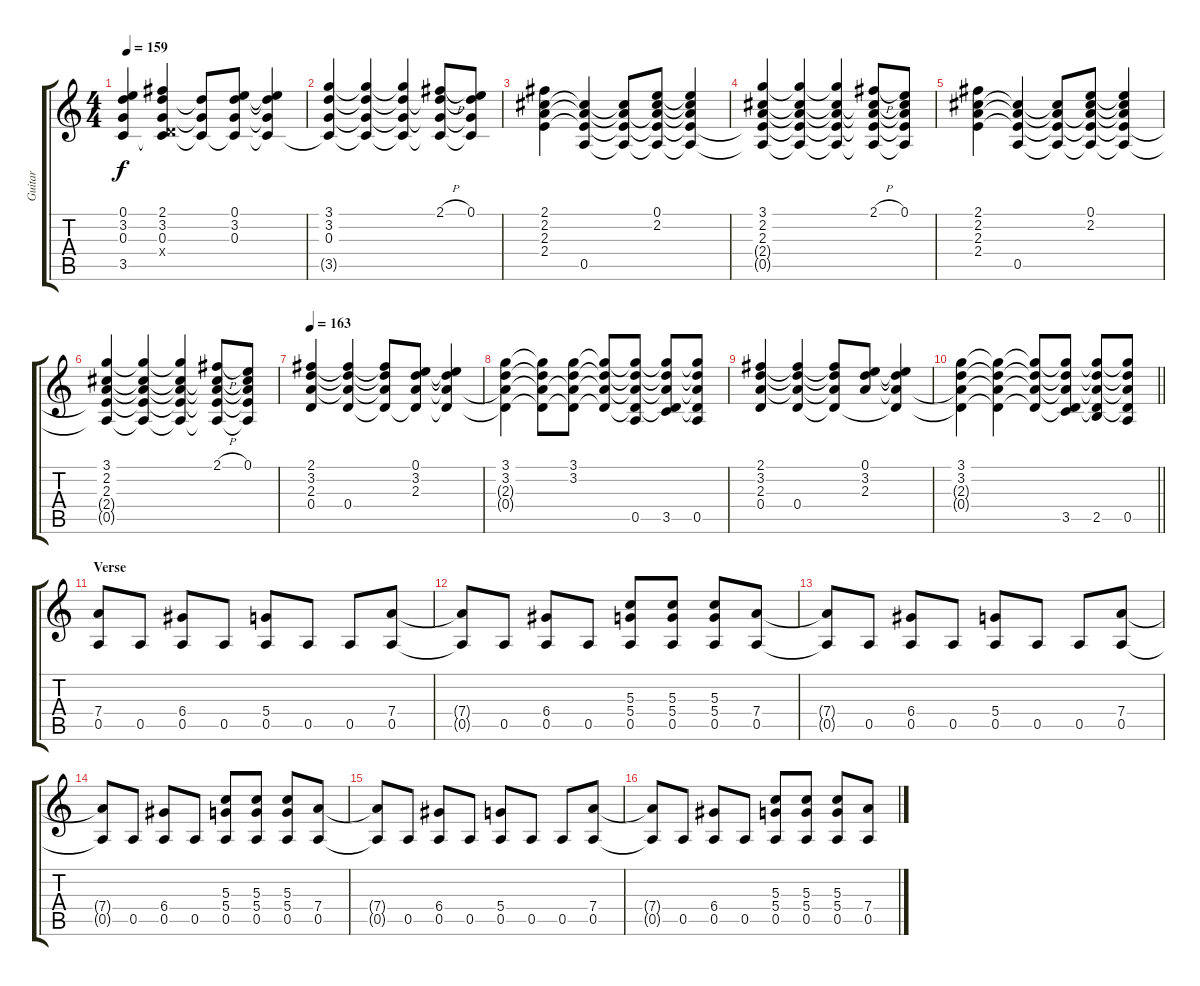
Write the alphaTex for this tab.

\track ("Guitar" "Guitar") {instrument acousticguitarsteel}
\staff {score tabs}
\tuning (E4 B3 G3 D3 A2 E2) {hide}
\ts (4 4)
\tempo 159
\clef g2
\ks c
(0.1{t} 3.2{t} 0.3{t} 3.5).4{dy f} (2.1 3.2 0.3 0.4{x} 3.5{t}).4 (3.2{t} 0.3{t} 3.5{t}).8 (0.1 3.2 0.3 3.5{t}).8 (0.1{t} 3.2{t} 0.3{t} 3.5{t}).4 |
(3.1 3.2 0.3 3.5{t}).4 (3.1{t} 3.2{t} 0.3{t} 3.5{t}).4 (3.1{t} 3.2{t} 0.3{t} 3.5{t}).4 (2.1{h} 3.2{t} 0.3{t} 3.5{t}).8 (0.1 3.2{t} 0.3{t} 3.5{t}).8 |
(2.1 2.2 2.3 2.4).4 (2.2{t} 2.3{t} 2.4{t} 0.5).4 (2.2{t} 2.3{t} 2.4{t} 0.5{t}).8 (0.1 2.2 2.3{t} 2.4{t} 0.5{t}).8 (0.1{t} 2.2{t} 2.3{t} 2.4{t} 0.5{t}).4 |
(3.1 2.2 2.3 2.4{t} 0.5{t}).4 (3.1{t} 2.2{t} 2.3{t} 2.4{t} 0.5{t}).4 (3.1{t} 2.2{t} 2.3{t} 2.4{t} 0.5{t}).4 (2.1{h} 2.2{t} 2.3{t} 2.4{t} 0.5{t}).8 (0.1 2.2{t} 2.3{t} 2.4{t} 0.5{t}).8 |
(2.1 2.2 2.3 2.4).4 (2.2{t} 2.3{t} 2.4{t} 0.5).4 (2.2{t} 2.3{t} 2.4{t} 0.5{t}).8 (0.1 2.2 2.3{t} 2.4{t} 0.5{t}).8 (0.1{t} 2.2{t} 2.3{t} 2.4{t} 0.5{t}).4 |
(3.1 2.2 2.3 2.4{t} 0.5{t}).4 (3.1{t} 2.2{t} 2.3{t} 2.4{t} 0.5{t}).4 (3.1{t} 2.2{t} 2.3{t} 2.4{t} 0.5{t}).4 (2.1{h} 2.2{t} 2.3{t} 2.4{t} 0.5{t}).8 (0.1 2.2{t} 2.3{t} 2.4{t} 0.5{t}).8 |
\tempo 163
(2.1 3.2 2.3 0.4).4 (2.1{t} 3.2{t} 2.3{t} 0.4).4 (2.1{t} 3.2{t} 2.3{t} 0.4{t}).8 (0.1 3.2 2.3 0.4{t}).8 (0.1{t} 3.2{t} 2.3{t} 0.4{t}).4 |
(3.1 3.2 2.3{t} 0.4{t}).4 (3.1{t} 3.2{t} 2.3{t} 0.4{t}).8 (3.1 3.2 2.3{t} 0.4{t}).8 (3.1{t} 3.2{t} 2.3{t} 0.4{t}).8 (3.1{t} 3.2{t} 2.3{t} 0.4{t} 0.5).8 (3.1{t} 3.2{t} 2.3{t} 0.4{t} 3.5).8 (3.1{t} 3.2{t} 2.3{t} 0.4{t} 0.5).8 |
(2.1 3.2 2.3 0.4).4 (2.1{t} 3.2{t} 2.3{t} 0.4).4 (2.1{t} 3.2{t} 2.3{t} 0.4{t}).8 (0.1 3.2 2.3).8 (0.1{t} 3.2{t} 2.3{t} 0.4{t}).4 |
\barLineRight lightlight
(3.1 3.2 2.3{t} 0.4{t}).4 (3.1{t} 3.2{t} 2.3{t} 0.4{t}).4 (3.1{t} 3.2{t} 2.3{t} 0.4{t}).8 (3.1{t} 3.2{t} 2.3{t} 0.4{t} 3.5).8 (3.1{t} 3.2{t} 2.3{t} 0.4{t} 2.5).8 (3.1{t} 3.2{t} 2.3{t} 0.4{t} 0.5).8 |
\section ("" "Verse")
(7.4 0.5).8 0.5.8 (6.4 0.5).8 0.5.8 (5.4 0.5).8 0.5.8 0.5.8 (7.4 0.5).8 |
(7.4{t} 0.5{t}).8 0.5.8 (6.4 0.5).8 0.5.8 (5.3 5.4 0.5).8 (5.3 5.4 0.5).8 (5.3 5.4 0.5).8 (7.4 0.5).8 |
(7.4{t} 0.5{t}).8 0.5.8 (6.4 0.5).8 0.5.8 (5.4 0.5).8 0.5.8 0.5.8 (7.4 0.5).8 |
(7.4{t} 0.5{t}).8 0.5.8 (6.4 0.5).8 0.5.8 (5.3 5.4 0.5).8 (5.3 5.4 0.5).8 (5.3 5.4 0.5).8 (7.4 0.5).8 |
(7.4{t} 0.5{t}).8 0.5.8 (6.4 0.5).8 0.5.8 (5.4 0.5).8 0.5.8 0.5.8 (7.4 0.5).8 |
(7.4{t} 0.5{t}).8 0.5.8 (6.4 0.5).8 0.5.8 (5.3 5.4 0.5).8 (5.3 5.4 0.5).8 (5.3 5.4 0.5).8 (7.4 0.5).8
